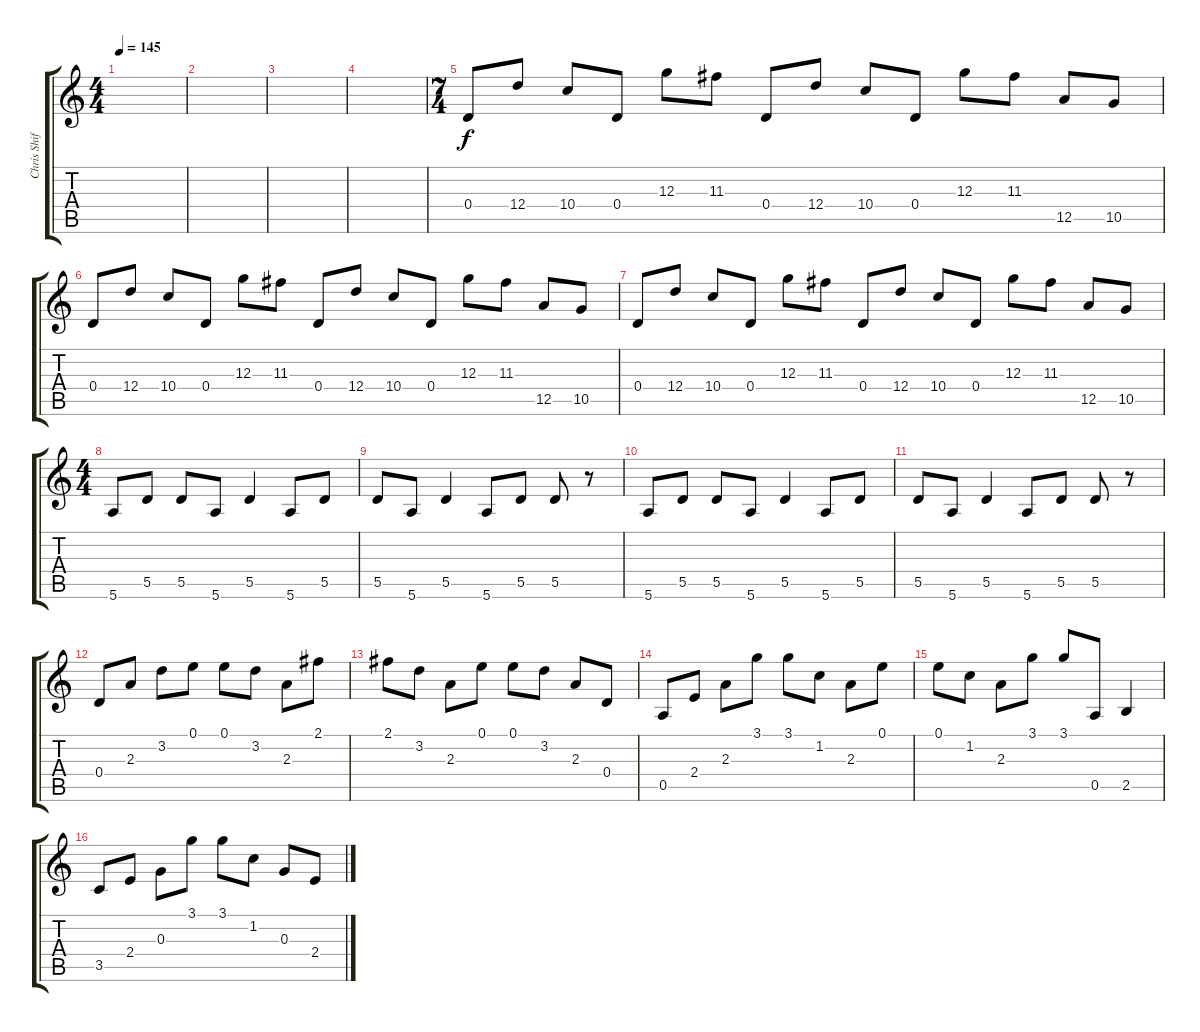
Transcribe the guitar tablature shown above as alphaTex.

\track ("Chris Shiflett" "Chris Shif") {instrument overdrivenguitar}
\staff {score tabs}
\tuning (E4 B3 G3 D3 A2 E2) {hide}
\ts (4 4)
\tempo 145
\clef g2
\ks c
|
|
|
|
\ts (7 4)
0.4.8{instrument overdrivenguitar} 12.4.8 10.4.8 0.4.8 12.3.8 11.3.8 0.4.8 12.4.8 10.4.8 0.4.8 12.3.8 11.3.8 12.5.8 10.5.8 |
0.4.8{instrument overdrivenguitar} 12.4.8 10.4.8 0.4.8 12.3.8 11.3.8 0.4.8 12.4.8 10.4.8 0.4.8 12.3.8 11.3.8 12.5.8 10.5.8 |
0.4.8{instrument overdrivenguitar} 12.4.8 10.4.8 0.4.8 12.3.8 11.3.8 0.4.8 12.4.8 10.4.8 0.4.8 12.3.8 11.3.8 12.5.8 10.5.8 |
\ts (4 4)
5.6.8 5.5.8 5.5.8 5.6.8 5.5.4 5.6.8 5.5.8 |
5.5.8 5.6.8 5.5.4 5.6.8 5.5.8 5.5.8 r.8 |
5.6.8 5.5.8 5.5.8 5.6.8 5.5.4 5.6.8 5.5.8 |
5.5.8 5.6.8 5.5.4 5.6.8 5.5.8 5.5.8 r.8 |
0.4.8{instrument overdrivenguitar} 2.3.8 3.2.8 0.1.8 0.1.8 3.2.8 2.3.8 2.1.8 |
2.1.8 3.2.8 2.3.8 0.1.8 0.1.8 3.2.8 2.3.8 0.4.8 |
0.5.8 2.4.8 2.3.8 3.1.8 3.1.8 1.2.8 2.3.8 0.1.8 |
0.1.8 1.2.8 2.3.8 3.1.8 3.1.8 0.5.8 2.5.4 |
3.5.8 2.4.8 0.3.8 3.1.8 3.1.8 1.2.8 0.3.8 2.4.8
